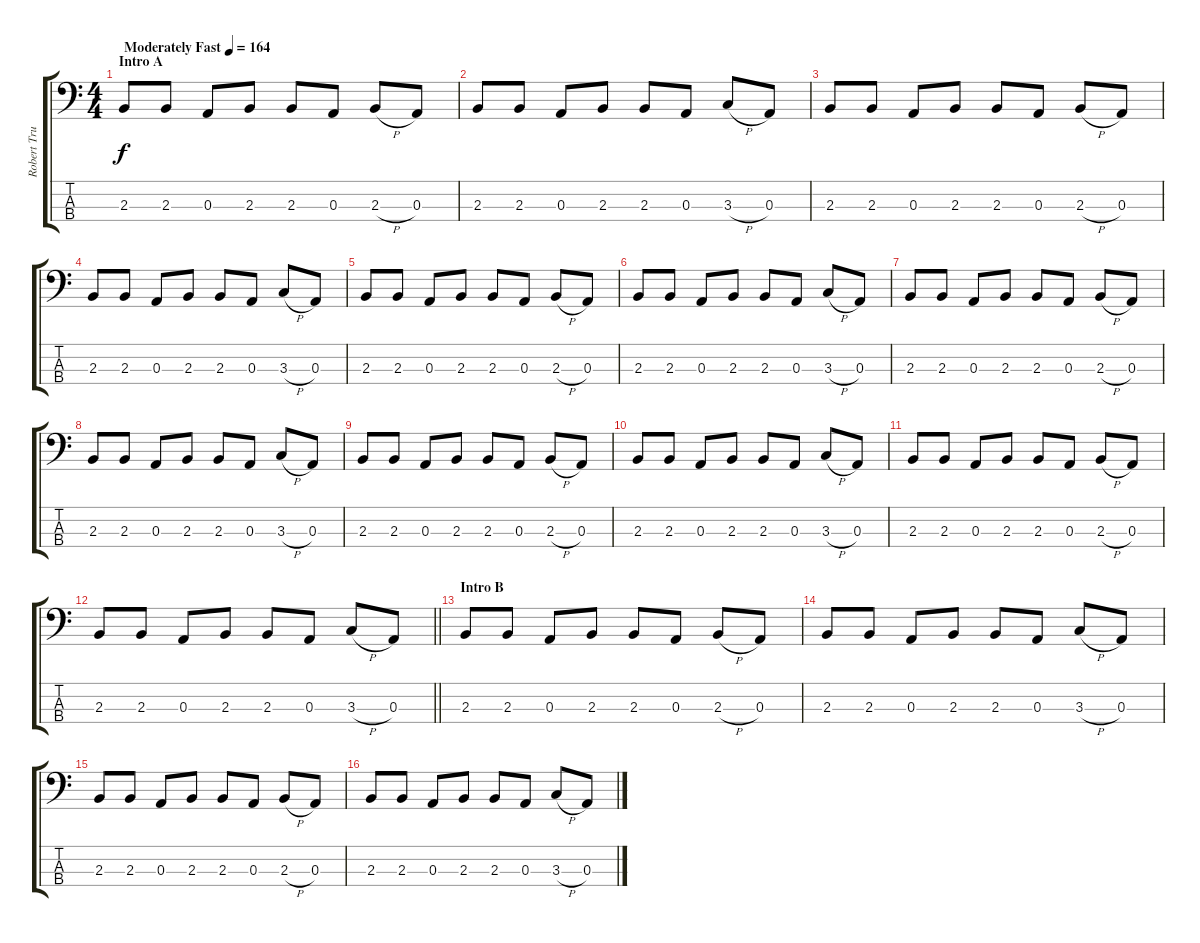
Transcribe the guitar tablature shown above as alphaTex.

\track ("Robert Trujillo" "Robert Tru") {instrument electricbassfinger}
\staff {score tabs}
\tuning (G2 D2 A1 E1) {hide}
\ts (4 4)
\section ("" "Intro A")
\tempo (164 "Moderately Fast")
\clef f4
\ks c
2.3.8{dy f volume 8 instrument electricbassfinger} 2.3.8{volume 10} 0.3.8 2.3.8 2.3.8 0.3.8 2.3{h}.8 0.3.8 |
2.3.8 2.3.8 0.3.8 2.3.8 2.3.8 0.3.8 3.3{h}.8 0.3.8 |
2.3.8{volume 12} 2.3.8 0.3.8 2.3.8 2.3.8 0.3.8 2.3{h}.8 0.3.8 |
2.3.8 2.3.8 0.3.8 2.3.8 2.3.8 0.3.8 3.3{h}.8 0.3.8 |
2.3.8{volume 14} 2.3.8 0.3.8 2.3.8 2.3.8 0.3.8 2.3{h}.8 0.3.8 |
2.3.8 2.3.8 0.3.8 2.3.8 2.3.8 0.3.8 3.3{h}.8 0.3.8 |
2.3.8{volume 16} 2.3.8 0.3.8 2.3.8 2.3.8 0.3.8 2.3{h}.8 0.3.8 |
2.3.8 2.3.8 0.3.8 2.3.8 2.3.8 0.3.8 3.3{h}.8 0.3.8 |
2.3.8 2.3.8 0.3.8 2.3.8 2.3.8 0.3.8 2.3{h}.8 0.3.8 |
2.3.8 2.3.8 0.3.8 2.3.8 2.3.8 0.3.8 3.3{h}.8 0.3.8 |
2.3.8 2.3.8 0.3.8 2.3.8 2.3.8 0.3.8 2.3{h}.8 0.3.8 |
\barLineRight lightlight
2.3.8 2.3.8 0.3.8 2.3.8 2.3.8 0.3.8 3.3{h}.8 0.3.8 |
\section ("" "Intro B")
2.3.8 2.3.8 0.3.8 2.3.8 2.3.8 0.3.8 2.3{h}.8 0.3.8 |
2.3.8 2.3.8 0.3.8 2.3.8 2.3.8 0.3.8 3.3{h}.8 0.3.8 |
2.3.8 2.3.8 0.3.8 2.3.8 2.3.8 0.3.8 2.3{h}.8 0.3.8 |
2.3.8 2.3.8 0.3.8 2.3.8 2.3.8 0.3.8 3.3{h}.8 0.3.8
